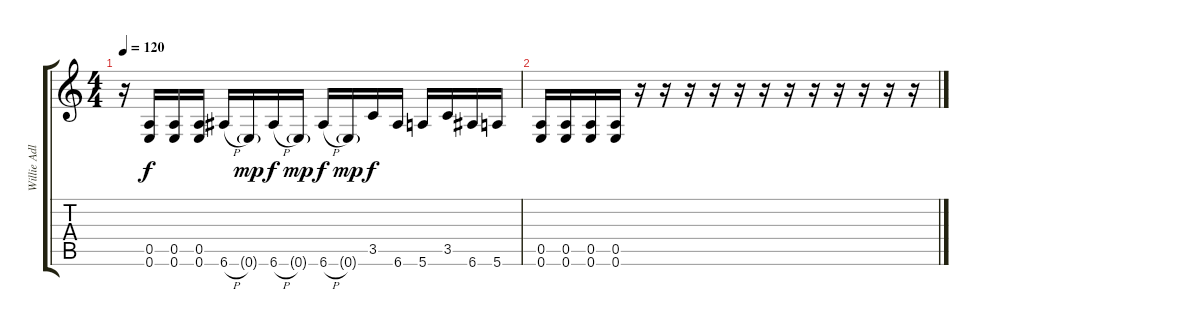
\track ("Willie Adler" "Willie Adl") {instrument distortionguitar}
\staff {score tabs}
\tuning (E4 B3 G3 D3 A2 E2) {hide}
\ts (4 4)
\tempo 120
\clef g2
\ks c
r.16{dy f} (0.5 0.6).16 (0.5 0.6).16 (0.5 0.6).16 6.6{h}.16 0.6{g}.16{dy mp} 6.6{h}.16{dy f} 0.6{g}.16{dy mp} 6.6{h}.16{dy f} 0.6{g}.16{dy mp} 3.5.16{dy f} 6.6.16 5.6.16 3.5.16 6.6.16 5.6.16 |
(0.5 0.6).16 (0.5 0.6).16 (0.5 0.6).16 (0.5 0.6).16 r.16 r.16 r.16 r.16 r.16 r.16 r.16 r.16 r.16 r.16 r.16 r.16
